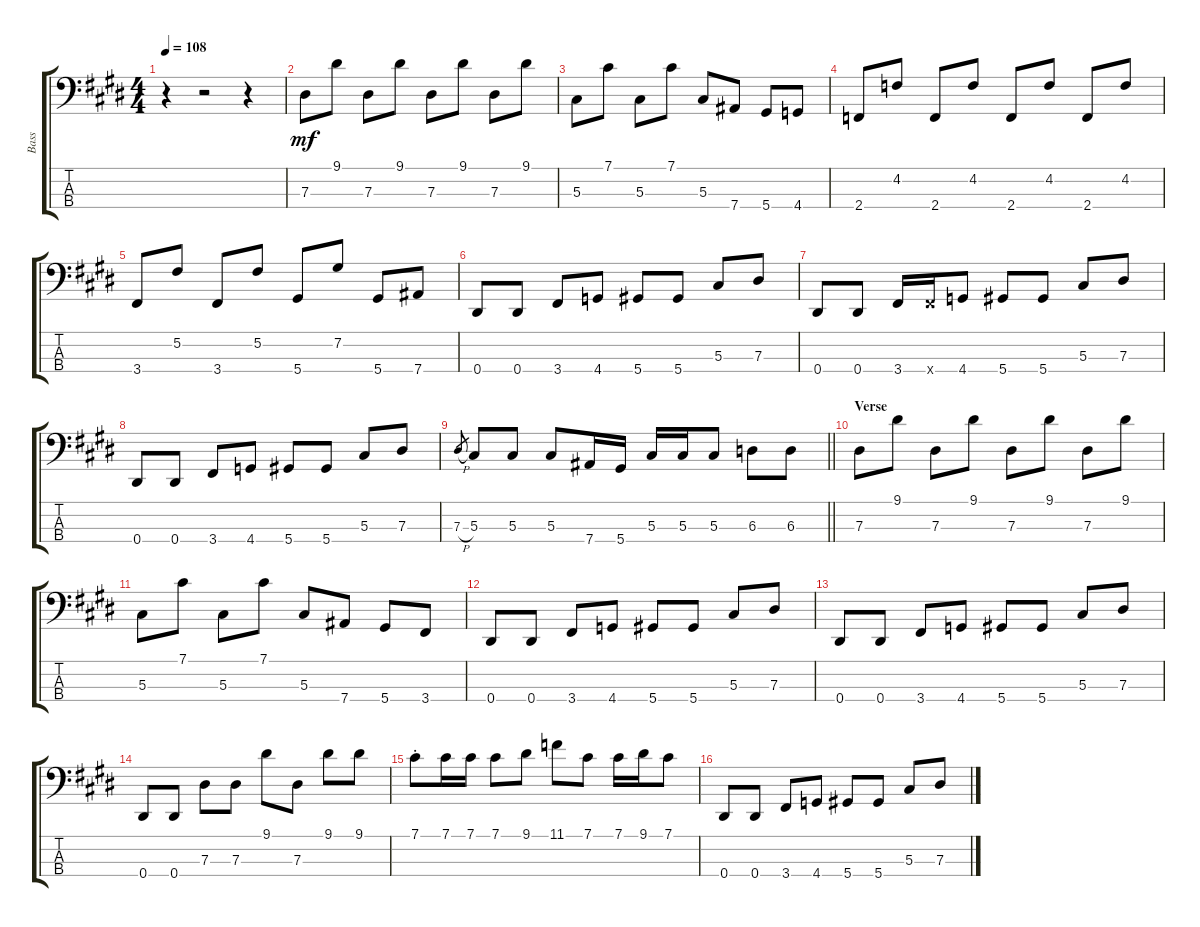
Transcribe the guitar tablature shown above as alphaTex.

\track ("Bass" "Bass") {instrument electricbassfinger}
\staff {score tabs}
\tuning (Gb2 Db2 Ab1 Eb1) {hide}
\ts (4 4)
\tempo 108
\clef f4
\ks e
r.4{dy mf instrument electricbassfinger} r.2 r.4 |
\ks c#minor
7.3.8 9.1.8 7.3.8 9.1.8 7.3.8 9.1.8 7.3.8 9.1.8 |
5.3.8 7.1.8 5.3.8 7.1.8 5.3.8 7.4.8 5.4.8 4.4.8 |
2.4.8 4.2.8 2.4.8 4.2.8 2.4.8 4.2.8 2.4.8 4.2.8 |
3.4.8 5.2.8 3.4.8 5.2.8 5.4.8 7.2.8 5.4.8 7.4.8 |
\ks e
0.4.8 0.4.8 3.4.8 4.4.8 5.4.8 5.4.8 5.3.8 7.3.8 |
\ks c#minor
0.4.8 0.4.8 3.4.16 3.4{x}.16 4.4.8 5.4.8 5.4.8 5.3.8 7.3.8 |
0.4.8 0.4.8 3.4.8 4.4.8 5.4.8 5.4.8 5.3.8 7.3.8 |
\barLineRight lightlight
\ks e
7.3{h}.8{gr} 5.3.8 5.3.8 5.3.8 7.4.16 5.4.16 5.3.16 5.3.16 5.3.8 6.3.8 6.3.8 |
\section ("" "Verse")
\ks c#minor
7.3.8 9.1.8 7.3.8 9.1.8 7.3.8 9.1.8 7.3.8 9.1.8 |
5.3.8 7.1.8 5.3.8 7.1.8 5.3.8 7.4.8 5.4.8 3.4.8 |
\ks e
0.4.8 0.4.8 3.4.8 4.4.8 5.4.8 5.4.8 5.3.8 7.3.8 |
\ks c#minor
0.4.8 0.4.8 3.4.8 4.4.8 5.4.8 5.4.8 5.3.8 7.3.8 |
0.4.8 0.4.8 7.3.8 7.3.8 9.1.8 7.3.8 9.1.8 9.1.8 |
\ks e
7.1{st}.8 7.1.16 7.1.16 7.1.8 9.1.8 11.1.8 7.1.8 7.1.16 9.1.16 7.1.8 |
\ks c#minor
0.4.8 0.4.8 3.4.8 4.4.8 5.4.8 5.4.8 5.3.8 7.3.8
